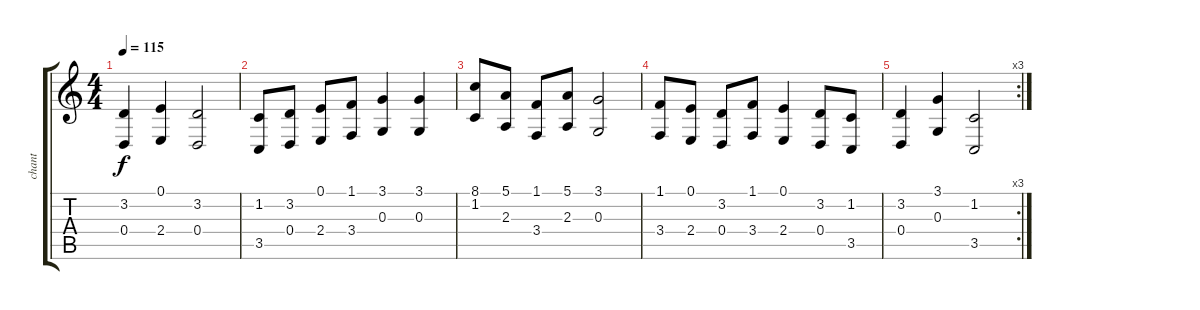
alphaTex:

\track ("chant" "chant") {instrument stringensemble1}
\staff {score tabs}
\tuning (E4 B3 G3 D3 A2 E2) {hide}
\ts (4 4)
\tempo 115
\clef g2
\ks c
(3.2 0.4).4{dy f} (0.1 2.4).4 (3.2 0.4).2 |
(1.2 3.5).8 (3.2 0.4).8 (0.1 2.4).8 (1.1 3.4).8 (3.1 0.3).4 (3.1 0.3).4 |
(8.1 1.2).8 (5.1 2.3).8 (1.1 3.4).8 (5.1 2.3).8 (3.1 0.3).2 |
(1.1 3.4).8 (0.1 2.4).8 (3.2 0.4).8 (1.1 3.4).8 (0.1 2.4).4 (3.2 0.4).8 (1.2 3.5).8 |
\rc 3
(3.2 0.4).4 (3.1 0.3).4 (1.2 3.5).2
